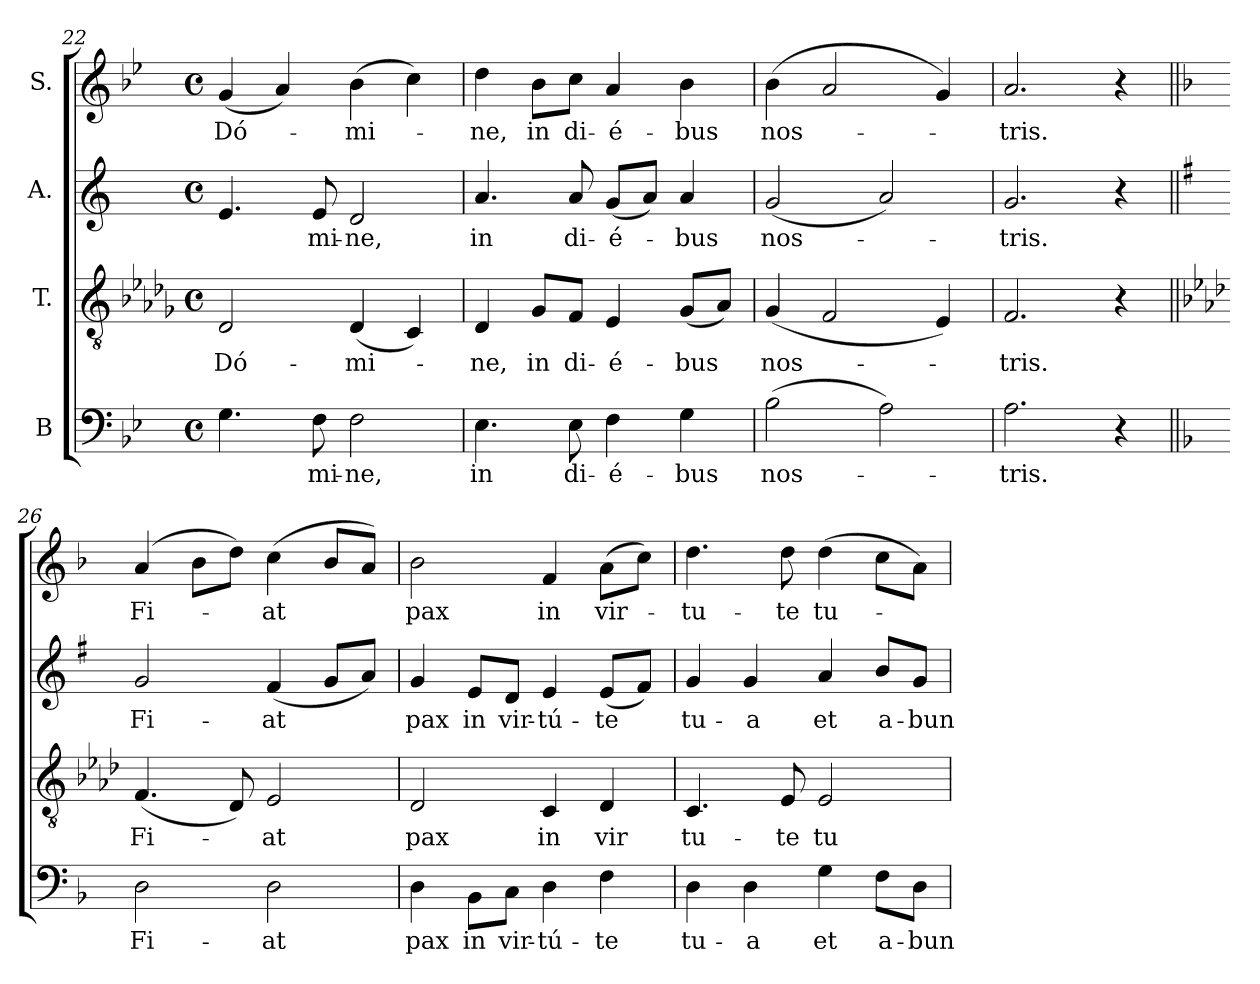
**kern	**text	**kern	**text	**kern	**text	**kern	**text
*part4	*part4	*part3	*part3	*part2	*part2	*part1	*part1
*staff4	*staff4	*staff3	*staff3	*staff2	*staff2	*staff1	*staff1
*I"B	*	*I"T.	*	*I"A.	*	*I"S.	*
*clefF4	*	*clefGv2	*	*clefG2	*	*clefG2	*
*	*	*ITrd2c3	*	*ITrd1c2	*	*	*
*k[b-e-]	*	*k[b-e-]	*	*k[b-e-]	*	*k[b-e-]	*
*g:	*	*g:	*	*g:	*	*g:	*
*M4/4	*	*M4/4	*	*M4/4	*	*M4/4	*
*met(c)	*	*met(c)	*	*met(c)	*	*met(c)	*
=22	=22	=22	=22	=22	=22	=22	=22
!	!	!	!LO:LY:b:color=#000000	!	!	!	!
!	!	!	!	!	!	!	!LO:LY:b:color=#000000
4.Gi\	.	2BB-i/	Dó-	4.di/	.	(4gi/	Dó-
.	.	.	.	.	.	4ai/)	.
!	!LO:LY:b:color=#000000	!	!	!	!	!	!
!	!	!	!	!	!LO:LY:b:color=#000000	!	!
8Fi\	-mi-	.	.	8di/	-mi-	.	.
!	!LO:LY:b:color=#000000	!	!	!	!	!	!
!	!	!	!LO:LY:b:color=#000000	!	!	!	!
!	!	!	!	!	!LO:LY:b:color=#000000	!	!
!	!	!	!	!	!	!	!LO:LY:b:color=#000000
2Fi\	-ne,	(4BB-i/	-mi-	2ci/	-ne,	(4b-i\	-mi-
.	.	4AAi/)	.	.	.	4cci\)	.
=23	=23	=23	=23	=23	=23	=23	=23
!	!LO:LY:b:color=#000000	!	!	!	!	!	!
!	!	!	!LO:LY:b:color=#000000	!	!	!	!
!	!	!	!	!	!LO:LY:b:color=#000000	!	!
!	!	!	!	!	!	!	!LO:LY:b:color=#000000
4.E-i\	in	4BB-i/	-ne,	4.gi/	in	4ddi\	-ne,
!	!	!	!LO:LY:b:color=#000000	!	!	!	!
!	!	!	!	!	!	!	!LO:LY:b:color=#000000
.	.	8E-i/L	in	.	.	8b-i\L	in
!	!LO:LY:b:color=#000000	!	!	!	!	!	!
!	!	!	!LO:LY:b:color=#000000	!	!	!	!
!	!	!	!	!	!LO:LY:b:color=#000000	!	!
!	!	!	!	!	!	!	!LO:LY:b:color=#000000
8E-i\	di-	8Di/J	di-	8gi/	di-	8cci\J	di-
!	!LO:LY:b:color=#000000	!	!	!	!	!	!
!	!	!	!LO:LY:b:color=#000000	!	!	!	!
!	!	!	!	!	!LO:LY:b:color=#000000	!	!
!	!	!	!	!	!	!	!LO:LY:b:color=#000000
4Fi\	-é-	4Ci/	-é-	(8fi/L	-é-	4ai/	-é-
.	.	.	.	8gi/J)	.	.	.
!	!LO:LY:b:color=#000000	!	!	!	!	!	!
!	!	!	!LO:LY:b:color=#000000	!	!	!	!
!	!	!	!	!	!LO:LY:b:color=#000000	!	!
!	!	!	!	!	!	!	!LO:LY:b:color=#000000
4Gi\	-bus	(8E-i/L	-bus	4gi/	-bus	4b-i\	-bus
.	.	8Fi/J)	.	.	.	.	.
=24	=24	=24	=24	=24	=24	=24	=24
!	!LO:LY:b:color=#000000	!	!	!	!	!	!
!	!	!	!LO:LY:b:color=#000000	!	!	!	!
!	!	!	!	!	!LO:LY:b:color=#000000	!	!
!	!	!	!	!	!	!	!LO:LY:b:color=#000000
(2B-i\	nos-	(4E-i/	nos-	(2fi/	nos-	(4b-i\	nos-
.	.	2Di/	.	.	.	2ai/	.
2Ai\)	.	.	.	2gi/)	.	.	.
.	.	4Ci/)	.	.	.	4gi/)	.
!!LO:LB:g=z
=25	=25	=25	=25	=25	=25	=25	=25
!	!LO:LY:b:color=#000000	!	!	!	!	!	!
!	!	!	!LO:LY:b:color=#000000	!	!	!	!
!	!	!	!	!	!LO:LY:b:color=#000000	!	!
!	!	!	!	!	!	!	!LO:LY:b:color=#000000
2.Ai\	-tris.	2.Di/	-tris.	2.fi/	-tris.	2.ai/	-tris.
4r	.	4r	.	4r	.	4r	.
=26||	=26||	=26||	=26||	=26||	=26||	=26||	=26||
*k[b-]	*	*k[b-]	*	*k[b-]	*	*k[b-]	*
*d:	*	*d:	*	*d:	*	*d:	*
!	!LO:LY:b:color=#000000	!	!	!	!	!	!
!	!	!	!LO:LY:b:color=#000000	!	!	!	!
!	!	!	!	!	!LO:LY:b:color=#000000	!	!
!	!	!	!	!	!	!	!LO:LY:b:color=#000000
2Di\	Fi-	(4.Di/	Fi-	2fi/	Fi-	(4ai/	Fi-
.	.	.	.	.	.	8b-i\L	.
.	.	8BB-i/)	.	.	.	8ddi\J)	.
!	!LO:LY:b:color=#000000	!	!	!	!	!	!
!	!	!	!LO:LY:b:color=#000000	!	!	!	!
!	!	!	!	!	!LO:LY:b:color=#000000	!	!
!	!	!	!	!	!	!	!LO:LY:b:color=#000000
2Di\	-at	2Ci/	-at	(4ei/	-at	(4cci\	-at
.	.	.	.	8fi/L	.	8b-i/L	.
.	.	.	.	8gi/J)	.	8ai/J)	.
=27	=27	=27	=27	=27	=27	=27	=27
!	!LO:LY:b:color=#000000	!	!	!	!	!	!
!	!	!	!LO:LY:b:color=#000000	!	!	!	!
!	!	!	!	!	!LO:LY:b:color=#000000	!	!
!	!	!	!	!	!	!	!LO:LY:b:color=#000000
4Di\	pax	2BB-i/	pax	4fi/	pax	2b-i\	pax
!	!LO:LY:b:color=#000000	!	!	!	!	!	!
!	!	!	!	!	!LO:LY:b:color=#000000	!	!
8BB-i\L	in	.	.	8di/L	in	.	.
!	!LO:LY:b:color=#000000	!	!	!	!	!	!
!	!	!	!	!	!LO:LY:b:color=#000000	!	!
8Ci\J	vir-	.	.	8ci/J	vir-	.	.
!	!LO:LY:b:color=#000000	!	!	!	!	!	!
!	!	!	!LO:LY:b:color=#000000	!	!	!	!
!	!	!	!	!	!LO:LY:b:color=#000000	!	!
!	!	!	!	!	!	!	!LO:LY:b:color=#000000
4Di\	-tú-	4AAi/	in	4di/	-tú-	4fi/	in
!	!LO:LY:b:color=#000000	!	!	!	!	!	!
!	!	!	!LO:LY:b:color=#000000	!	!	!	!
!	!	!	!	!	!LO:LY:b:color=#000000	!	!
!	!	!	!	!	!	!	!LO:LY:b:color=#000000
4Fi\	-te	4BB-i/	vir	(8di/L	-te	(8ai\L	vir-
.	.	.	.	8ei/J)	.	8cci\J)	.
=28	=28	=28	=28	=28	=28	=28	=28
!	!LO:LY:b:color=#000000	!	!	!	!	!	!
!	!	!	!LO:LY:b:color=#000000	!	!	!	!
!	!	!	!	!	!LO:LY:b:color=#000000	!	!
!	!	!	!	!	!	!	!LO:LY:b:color=#000000
4Di\	tu-	4.AAi/	tu-	4fi/	tu-	4.ddi\	-tu-
!	!LO:LY:b:color=#000000	!	!	!	!	!	!
!	!	!	!	!	!LO:LY:b:color=#000000	!	!
4Di\	-a	.	.	4fi/	-a	.	.
!	!	!	!LO:LY:b:color=#000000	!	!	!	!
!	!	!	!	!	!	!	!LO:LY:b:color=#000000
.	.	8Ci/	-te	.	.	8ddi\	-te
!	!LO:LY:b:color=#000000	!	!	!	!	!	!
!	!	!	!LO:LY:b:color=#000000	!	!	!	!
!	!	!	!	!	!LO:LY:b:color=#000000	!	!
!	!	!	!	!	!	!	!LO:LY:b:color=#000000
4Gi\	et	2Ci/	tu-	4gi/	et	(4ddi\	tu-
!	!LO:LY:b:color=#000000	!	!	!	!	!	!
!	!	!	!	!	!LO:LY:b:color=#000000	!	!
8Fi\L	a-	.	.	8ai/L	a-	8cci\L	.
!	!LO:LY:b:color=#000000	!	!	!	!	!	!
!	!	!	!	!	!LO:LY:b:color=#000000	!	!
8Di\J	-bun-	.	.	8fi/J	-bun-	8ai\J)	.
=	=	=	=	=	=	=	=
*-	*-	*-	*-	*-	*-	*-	*-
